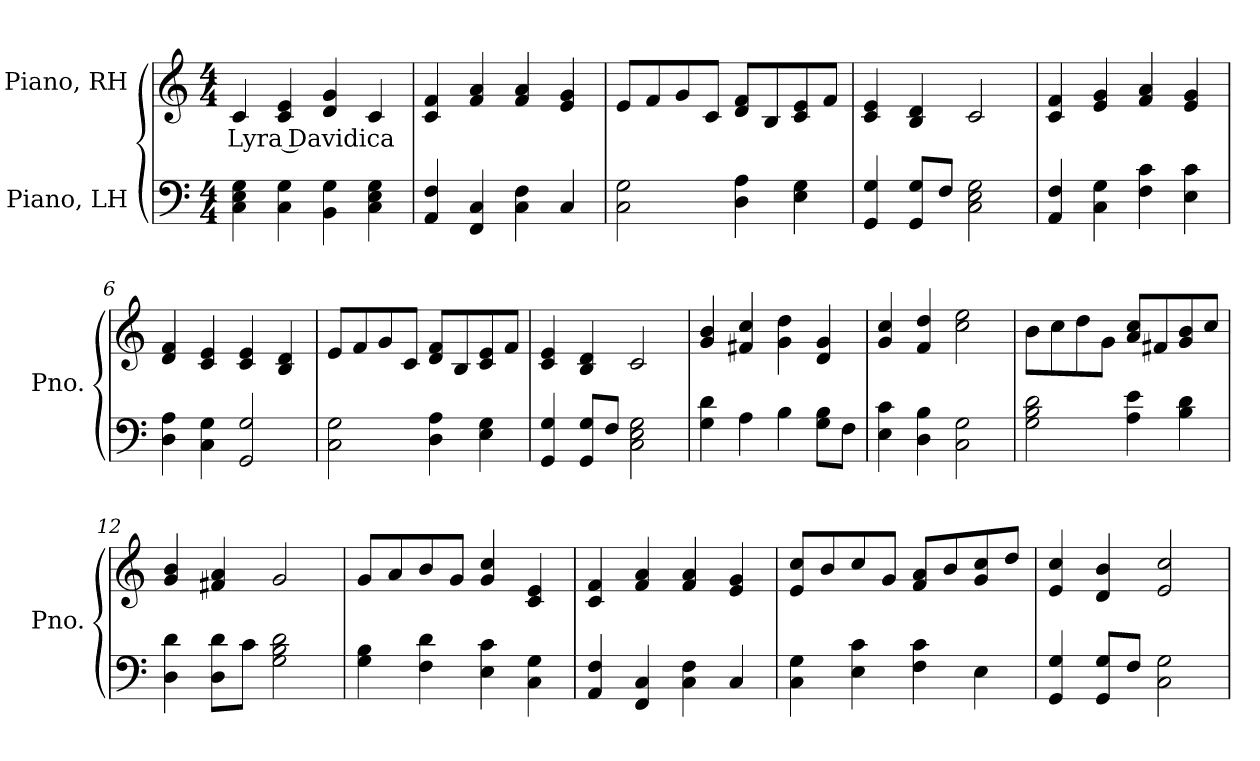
**kern	**kern	**text
*part2	*part1	*part1
*staff2	*staff1	*staff1
*I"Piano, LH	*I"Piano, RH	*
*I'Pno.	*I'Pno.	*
*clefF4	*clefG2	*
*k[]	*k[]	*
*M4/4	*M4/4	*
*MM90	*MM90	*
=1	=1	=1
!	!	!LO:LY:b
4C\ 4E\ 4G\	4c/	Lyra Davidica
4C\ 4G\	4c/ 4e/	.
4BB\ 4G\	4d/ 4g/	.
4C\ 4E\ 4G\	4c/	.
=2	=2	=2
4AA/ 4F/	4c/ 4f/	.
4FF/ 4C/	4f/ 4a/	.
4C\ 4F\	4f/ 4a/	.
4C/	4e/ 4g/	.
=3	=3	=3
2C\ 2G\	8e/L	.
.	8f/	.
.	8g/	.
.	8c/J	.
4D\ 4A\	8d/ 8f/L	.
.	8B/	.
4E\ 4G\	8c/ 8e/	.
.	8f/J	.
=4	=4	=4
4GG/ 4G/	4c/ 4e/	.
8GG/ 8G/L	4B/ 4d/	.
8F/J	.	.
2C\ 2E\ 2G\	2c/	.
=5	=5	=5
4AA/ 4F/	4c/ 4f/	.
4C\ 4G\	4e/ 4g/	.
4F\ 4c\	4f/ 4a/	.
4E\ 4c\	4e/ 4g/	.
!!LO:LB:g=z
=6	=6	=6
4D\ 4A\	4d/ 4f/	.
4C\ 4G\	4c/ 4e/	.
2GG/ 2G/	4c/ 4e/	.
.	4B/ 4d/	.
=7	=7	=7
2C\ 2G\	8e/L	.
.	8f/	.
.	8g/	.
.	8c/J	.
4D\ 4A\	8d/ 8f/L	.
.	8B/	.
4E\ 4G\	8c/ 8e/	.
.	8f/J	.
=8	=8	=8
4GG/ 4G/	4c/ 4e/	.
8GG/ 8G/L	4B/ 4d/	.
8F/J	.	.
2C\ 2E\ 2G\	2c/	.
=9	=9	=9
4G\ 4d\	4g/ 4b/	.
4A\	4f#X/ 4cc/	.
4B\	4g\ 4dd\	.
8G\ 8B\L	4d/ 4g/	.
8F\J	.	.
=10	=10	=10
4E\ 4c\	4g/ 4cc/	.
4D\ 4B\	4f/ 4dd/	.
2C\ 2G\	2cc\ 2ee\	.
=11	=11	=11
2G\ 2B\ 2d\	8b\L	.
.	8cc\	.
.	8dd\	.
.	8g\J	.
4A\ 4e\	8a/ 8cc/L	.
.	8f#X/	.
4B\ 4d\	8g/ 8b/	.
.	8cc/J	.
!!LO:LB:g=z
=12	=12	=12
4D\ 4d\	4g/ 4b/	.
8D\ 8d\L	4f#X/ 4a/	.
8c\J	.	.
2G\ 2B\ 2d\	2g/	.
=13	=13	=13
4G\ 4B\	8g/L	.
.	8a/	.
4F\ 4d\	8b/	.
.	8g/J	.
4E\ 4c\	4g/ 4cc/	.
4C\ 4G\	4c/ 4e/	.
=14	=14	=14
4AA/ 4F/	4c/ 4f/	.
4FF/ 4C/	4f/ 4a/	.
4C\ 4F\	4f/ 4a/	.
4C/	4e/ 4g/	.
=15	=15	=15
4C\ 4G\	8e/ 8cc/L	.
.	8b/	.
4E\ 4c\	8cc/	.
.	8g/J	.
4F\ 4c\	8f/ 8a/L	.
.	8b/	.
4E\	8g/ 8cc/	.
.	8dd/J	.
=16	=16	=16
4GG/ 4G/	4e/ 4cc/	.
8GG/ 8G/L	4d/ 4b/	.
8F/J	.	.
2C\ 2G\	2e/ 2cc/	.
=	=	=
*-	*-	*-
